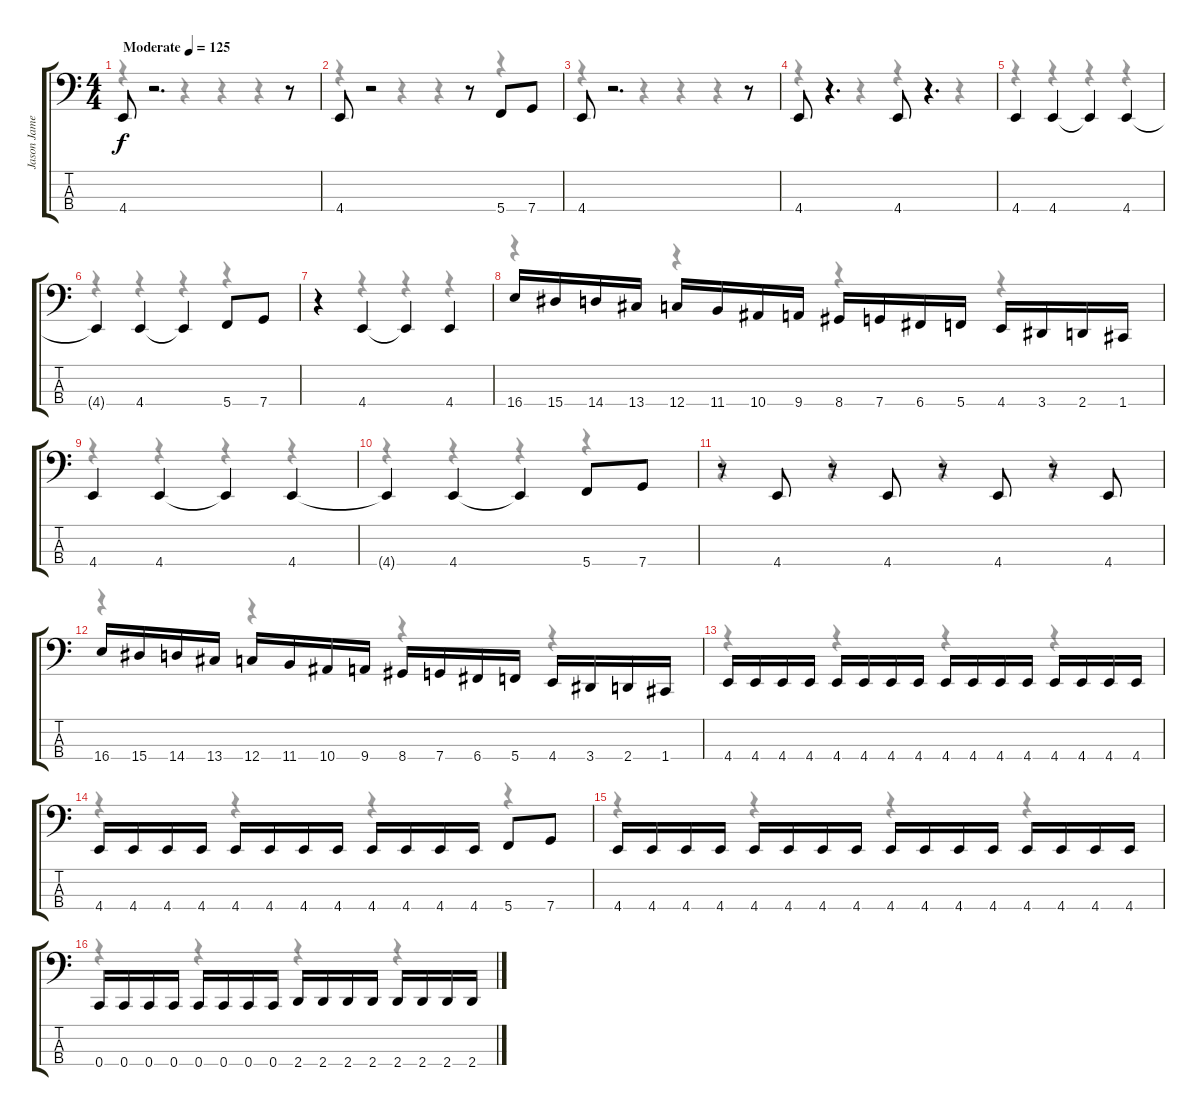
\track ("Jason James" "Jason Jame") {solo instrument electricbasspick}
\staff {score tabs}
\tuning (F2 C2 G1 C1) {hide}
\voice
\ts (4 4)
\tempo (125 "Moderate")
\clef f4
\ks c
4.4.8{dy f instrument electricbasspick} r.2{d} r.8 |
4.4.8 r.2 r.8 5.4.8 7.4.8 |
4.4.8 r.2{d} r.8 |
4.4.8 r.4{d} 4.4.8 r.4{d} |
4.4.4 4.4.4 4.4{t}.4 4.4.4 |
4.4{t}.4 4.4.4 4.4{t}.4 5.4.8 7.4.8 |
r.4 4.4.4 4.4{t}.4 4.4.4 |
16.4.16 15.4.16 14.4.16 13.4.16 12.4.16 11.4.16 10.4.16 9.4.16 8.4.16 7.4.16 6.4.16 5.4.16 4.4.16 3.4.16 2.4.16 1.4.16 |
4.4.4 4.4.4 4.4{t}.4 4.4.4 |
4.4{t}.4 4.4.4 4.4{t}.4 5.4.8 7.4.8 |
r.8 4.4.8 r.8 4.4.8 r.8 4.4.8 r.8 4.4.8 |
16.4.16 15.4.16 14.4.16 13.4.16 12.4.16 11.4.16 10.4.16 9.4.16 8.4.16 7.4.16 6.4.16 5.4.16 4.4.16 3.4.16 2.4.16 1.4.16 |
4.4.16 4.4.16 4.4.16 4.4.16 4.4.16 4.4.16 4.4.16 4.4.16 4.4.16 4.4.16 4.4.16 4.4.16 4.4.16 4.4.16 4.4.16 4.4.16 |
4.4.16 4.4.16 4.4.16 4.4.16 4.4.16 4.4.16 4.4.16 4.4.16 4.4.16 4.4.16 4.4.16 4.4.16 5.4.8 7.4.8 |
4.4.16 4.4.16 4.4.16 4.4.16 4.4.16 4.4.16 4.4.16 4.4.16 4.4.16 4.4.16 4.4.16 4.4.16 4.4.16 4.4.16 4.4.16 4.4.16 |
0.4.16 0.4.16 0.4.16 0.4.16 0.4.16 0.4.16 0.4.16 0.4.16 2.4.16 2.4.16 2.4.16 2.4.16 2.4.16 2.4.16 2.4.16 2.4.16
\voice
\clef f4
\ottava regular
\simile none
\ks c
r.4{dy f} r.4 r.4 r.4 |
r.4 r.4 r.4 r.4 |
r.4 r.4 r.4 r.4 |
r.4 r.4 r.4 r.4 |
r.4 r.4 r.4 r.4 |
r.4 r.4 r.4 r.4 |
r.4 r.4 r.4 r.4 |
r.4 r.4 r.4 r.4 |
r.4 r.4 r.4 r.4 |
r.4 r.4 r.4 r.4 |
r.4 r.4 r.4 r.4 |
r.4 r.4 r.4 r.4 |
r.4 r.4 r.4 r.4 |
r.4 r.4 r.4 r.4 |
r.4 r.4 r.4 r.4 |
r.4 r.4 r.4 r.4
